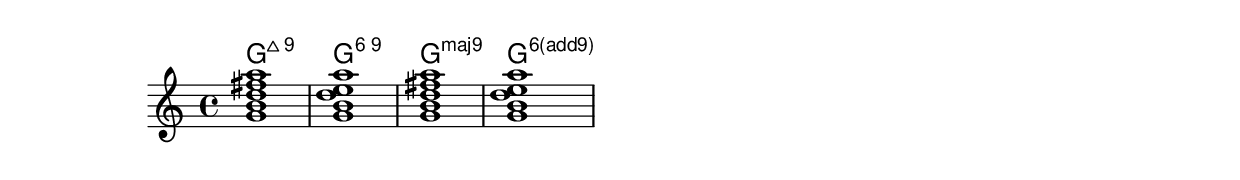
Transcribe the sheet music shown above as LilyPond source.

%% Do not edit this file; it is automatically
%% generated from LSR http://lsr.dsi.unimi.it
%% This file is in the public domain.
\version "2.13.16"

\header {
  lsrtags = "chords"

%% Translation of GIT committish: 5a7301fc350ffc3ab5bd3a2084c91666c9e9a549
  texidoces = "
Se puede usar la propiedad @code{chordNameExceptions} para
almacenar una lista de notaciones espaciales para acordes
específicos.

"
  doctitlees = "Excepciones para los nombres de acorde"


%% Translation of GIT committish: 0a868be38a775ecb1ef935b079000cebbc64de40
  texidocde = "
Die Eigenschaft @code{chordNameExceptions} kann benutzt werden, um eine
Liste an besonderen Notationen für bestimmte Akkorde zu speichern.

"
  doctitlede = "Akkordsymbolausnahmen"

  texidoc = "
The property @code{chordNameExceptions} can be used to store a list of
special notations for specific chords.

"
  doctitle = "Chord name exceptions"
} % begin verbatim

% modify maj9 and 6(add9)
% Exception music is chords with markups
chExceptionMusic = {
  <c e g b d'>1-\markup { \super "maj9" }
  <c e g a d'>1-\markup { \super "6(add9)" }
}

% Convert music to list and prepend to existing exceptions.
chExceptions = #( append
  ( sequential-music-to-chord-exceptions chExceptionMusic #t)
  ignatzekExceptions)

theMusic = \chordmode {
  g1:maj9 g1:6.9
  \set chordNameExceptions = #chExceptions
  g1:maj9 g1:6.9
}

\layout {
  ragged-right = ##t
}

<< \context ChordNames \theMusic
   \context Voice \theMusic
>>

